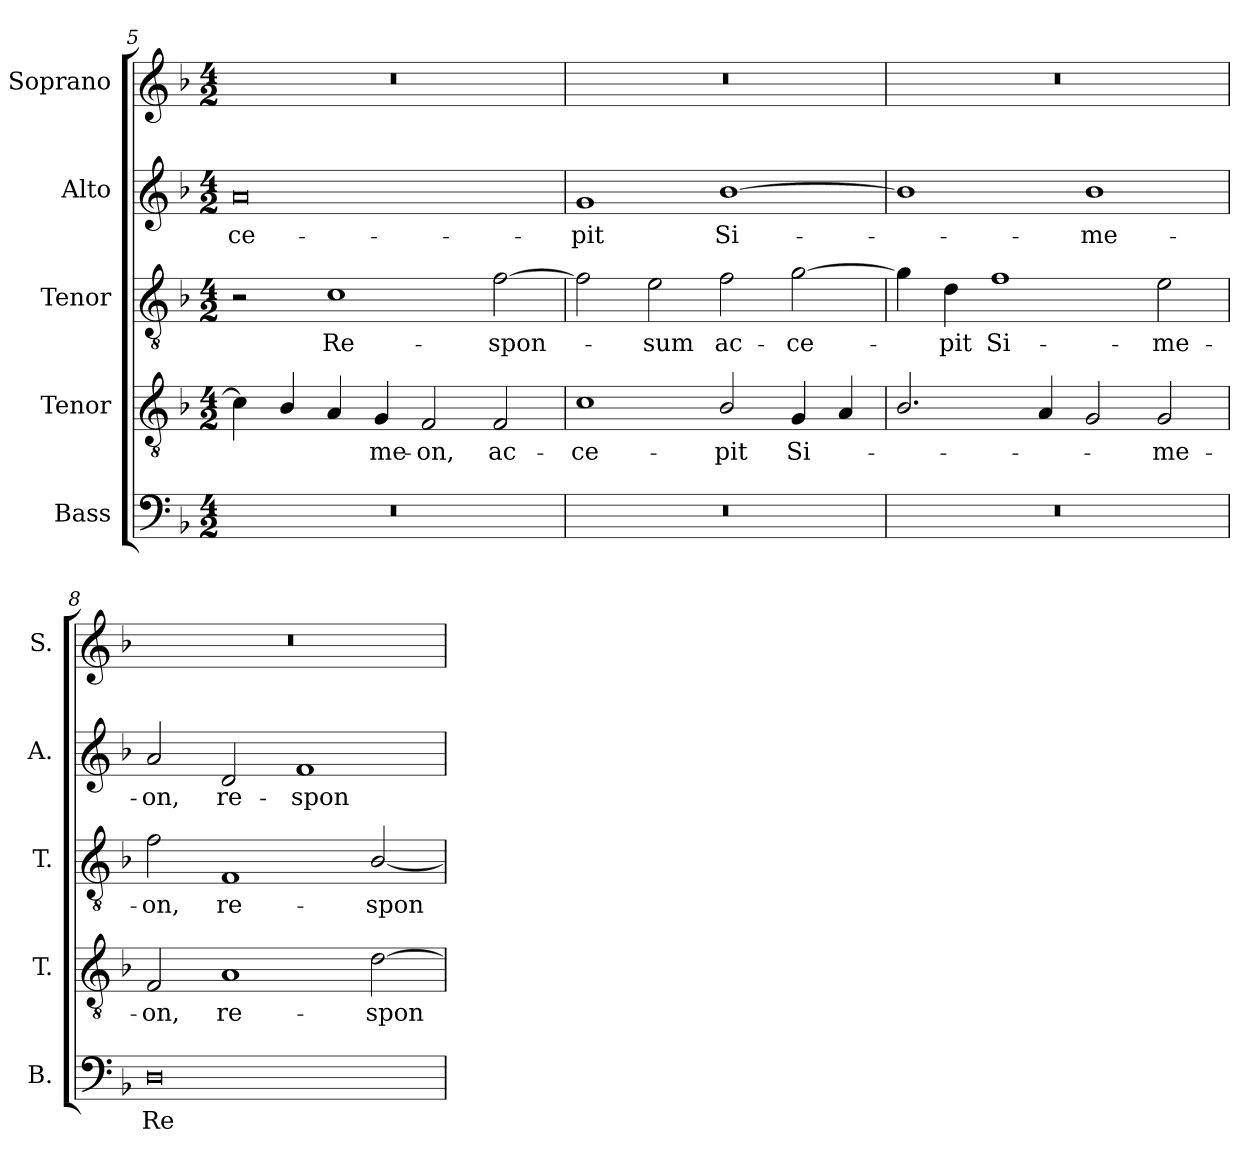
**kern	**text	**kern	**text	**kern	**text	**kern	**text	**kern
*part5	*part5	*part4	*part4	*part3	*part3	*part2	*part2	*part1
*staff5	*staff5	*staff4	*staff4	*staff3	*staff3	*staff2	*staff2	*staff1
*I"Bass	*	*I"Tenor	*	*I"Tenor	*	*I"Alto	*	*I"Soprano
*I'B.	*	*I'T.	*	*I'T.	*	*I'A.	*	*I'S.
*clefF4	*	*clefGv2	*	*clefGv2	*	*clefG2	*	*clefG2
*	*	*ITrd7c12	*	*ITrd7c12	*	*	*	*
*k[b-]	*	*k[b-]	*	*k[b-]	*	*k[b-]	*	*k[b-]
*F:	*	*F:	*	*F:	*	*F:	*	*F:
*M4/2	*	*M4/2	*	*M4/2	*	*M4/2	*	*M4/2
=5	=5	=5	=5	=5	=5	=5	=5	=5
!LO:N:vis=1	!	!	!	!	!	!	!	!
!	!	!	!	!	!	!	!LO:LY:b:color=#000000	!LO:N:vis=1
0r	.	4Ci\]	.	2r	.	0ai	-ce-	0r
.	.	4BB-i/	.	.	.	.	.	.
!	!	!	!	!	!LO:LY:b:color=#000000	!	!	!
.	.	4AAi/	.	1Ci	Re-	.	.	.
!	!	!	!LO:LY:b:color=#000000	!	!	!	!	!
.	.	4GGi/	-me-	.	.	.	.	.
!	!	!	!LO:LY:b:color=#000000	!	!	!	!	!
.	.	2FFi/	-on,	.	.	.	.	.
!	!	!	!LO:LY:b:color=#000000	!	!	!	!	!
!	!	!	!	!	!LO:LY:b:color=#000000	!	!	!
.	.	2FFi/	ac-	[2Fi\	-spon-	.	.	.
=6	=6	=6	=6	=6	=6	=6	=6	=6
!LO:N:vis=1	!	!	!	!	!	!	!	!
!	!	!	!LO:LY:b:color=#000000	!	!	!	!	!
!	!	!	!	!	!	!	!LO:LY:b:color=#000000	!LO:N:vis=1
0r	.	1Ci	-ce-	2Fi\]	.	1gi	-pit	0r
!	!	!	!	!	!LO:LY:b:color=#000000	!	!	!
.	.	.	.	2Ei\	-sum	.	.	.
!	!	!	!LO:LY:b:color=#000000	!	!	!	!	!
!	!	!	!	!	!LO:LY:b:color=#000000	!	!	!
!	!	!	!	!	!	!	!LO:LY:b:color=#000000	!
.	.	2BB-i/	-pit	2Fi\	ac-	[1b-i	Si-	.
!	!	!	!LO:LY:b:color=#000000	!	!	!	!	!
!	!	!	!	!	!LO:LY:b:color=#000000	!	!	!
.	.	4GGi/	Si-	[2Gi\	-ce-	.	.	.
.	.	4AAi/	.	.	.	.	.	.
!!LO:LB:g=z
=7	=7	=7	=7	=7	=7	=7	=7	=7
!LO:N:vis=1	!	!	!	!	!	!	!	!LO:N:vis=1
0r	.	2.BB-i/	.	4Gi\]	.	1b-i]	.	0r
!	!	!	!	!	!LO:LY:b:color=#000000	!	!	!
.	.	.	.	4Di\	-pit	.	.	.
!	!	!	!	!	!LO:LY:b:color=#000000	!	!	!
.	.	.	.	1Fi	Si-	.	.	.
.	.	4AAi/	.	.	.	.	.	.
!	!	!	!	!	!	!	!LO:LY:b:color=#000000	!
.	.	2GGi/	.	.	.	1b-i	-me-	.
!	!	!	!LO:LY:b:color=#000000	!	!	!	!	!
!	!	!	!	!	!LO:LY:b:color=#000000	!	!	!
.	.	2GGi/	-me-	2Ei\	-me-	.	.	.
=8	=8	=8	=8	=8	=8	=8	=8	=8
!	!LO:LY:b:color=#000000	!	!	!	!	!	!	!
!	!	!	!LO:LY:b:color=#000000	!	!	!	!	!
!	!	!	!	!	!LO:LY:b:color=#000000	!	!	!
!	!	!	!	!	!	!	!LO:LY:b:color=#000000	!LO:N:vis=1
0Di	Re-	2FFi/	-on,	2Fi\	-on,	2ai/	-on,	0r
!	!	!	!LO:LY:b:color=#000000	!	!	!	!	!
!	!	!	!	!	!LO:LY:b:color=#000000	!	!	!
!	!	!	!	!	!	!	!LO:LY:b:color=#000000	!
.	.	1AAi	re-	1FFi	re-	2di/	re-	.
!	!	!	!	!	!	!	!LO:LY:b:color=#000000	!
.	.	.	.	.	.	1fi	-spon-	.
!	!	!	!LO:LY:b:color=#000000	!	!	!	!	!
!	!	!	!	!	!LO:LY:b:color=#000000	!	!	!
.	.	[2Di\	-spon-	[2BB-i/	-spon-	.	.	.
=	=	=	=	=	=	=	=	=
*-	*-	*-	*-	*-	*-	*-	*-	*-
